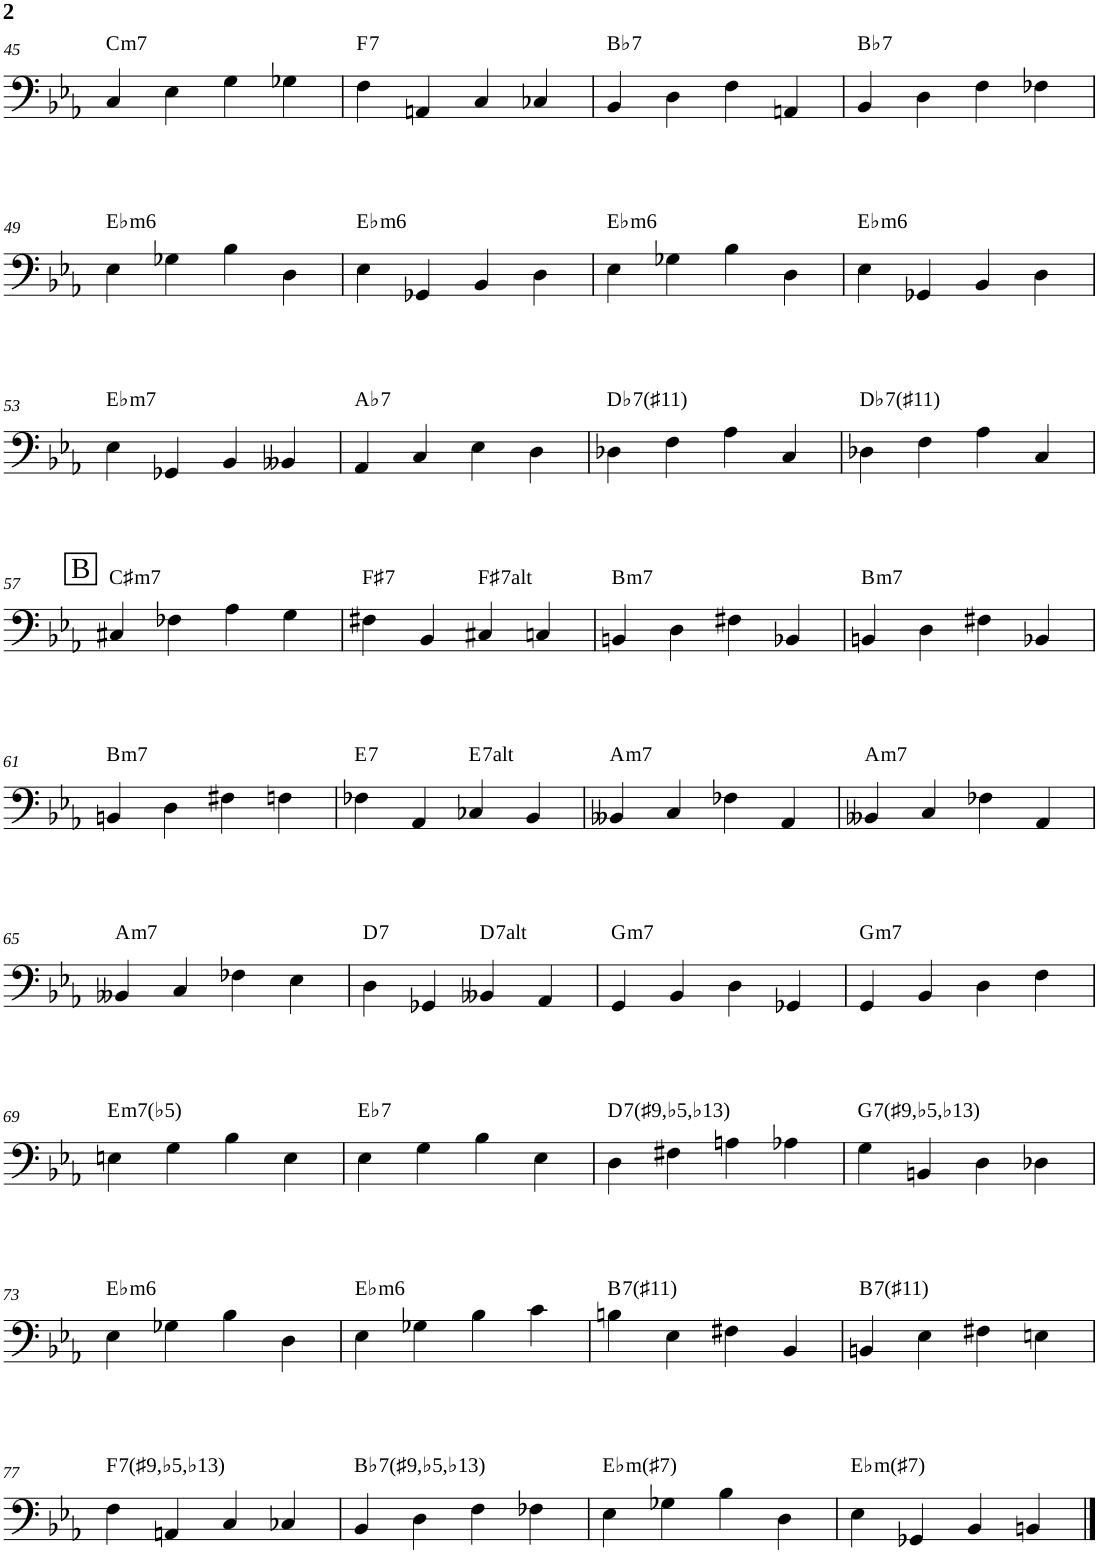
**kern	**harte
*part1	*part1
*staff1	*
*I"Fretless Electric Bass	*
*I'Frtl. El. B.	*
!!LO:PB:g=z
*clefF4	*
*Trd7c12	*
*k[b-e-a-]	*
*c:	*
*M4/4	*
=45	=45
!	!LO:H:kt=m7
4C/	C:min7
4E-\	.
4G\	.
4G-X\	.
=46	=46
!	!LO:H:kt=7
4F\	F:7
4AAn/	.
4C/	.
4C-X/	.
=47	=47
!	!LO:H:kt=7
4BB-/	Bb:7
4D\	.
4F\	.
4AAn/	.
=48	=48
!	!LO:H:kt=7
4BB-/	Bb:7
4D\	.
4F\	.
4F-X\	.
!!LO:LB:g=z
=49	=49
!	!LO:H:kt=m6
4E-\	Eb:min6
4G-X\	.
4B-\	.
4D\	.
=50	=50
!	!LO:H:kt=m6
4E-\	Eb:min6
4GG-X/	.
4BB-/	.
4D\	.
=51	=51
!	!LO:H:kt=m6
4E-\	Eb:min6
4G-X\	.
4B-\	.
4D\	.
=52	=52
!	!LO:H:kt=m6
4E-\	Eb:min6
4GG-X/	.
4BB-/	.
4D\	.
!!LO:LB:g=z
=53	=53
!	!LO:H:kt=m7
4E-\	Eb:min7
4GG-X/	.
4BB-/	.
4BB--X/	.
=54	=54
!	!LO:H:kt=7
4AA-/	Ab:7
4C/	.
4E-\	.
4D\	.
=55	=55
!	!LO:H:kt=7
4D-X\	Db:7(#11)
4F\	.
4A-\	.
4C/	.
=56	=56
!	!LO:H:kt=7
4D-X\	Db:7(#11)
4F\	.
4A-\	.
4C/	.
!!LO:LB:g=z
!!LO:REH:place=s1:a:cj:fs=14:t=B
=57	=57
!	!LO:H:kt=m7
4C#X/	C#:min7
4F-X\	.
4A-\	.
4G\	.
=58	=58
!	!LO:H:kt=7
4F#X\	F#:7
4BB-/	.
!	!LO:H:kt=7
4C#X/	F#:(3,b5,#5,b7,b9,#9)
4Cn/	.
=59	=59
!	!LO:H:kt=m7
4BBn/	B:min7
4D\	.
4F#X\	.
4BB-X/	.
=60	=60
!	!LO:H:kt=m7
4BBn/	B:min7
4D\	.
4F#X\	.
4BB-X/	.
!!LO:LB:g=z
=61	=61
!	!LO:H:kt=m7
4BBn/	B:min7
4D\	.
4F#X\	.
4Fn\	.
=62	=62
!	!LO:H:kt=7
4F-X\	E:7
4AA-/	.
!	!LO:H:kt=7
4C-X/	E:(3,b5,#5,b7,b9,#9)
4BB-/	.
=63	=63
!	!LO:H:kt=m7
4BB--X/	A:min7
4C/	.
4F-X\	.
4AA-/	.
=64	=64
!	!LO:H:kt=m7
4BB--X/	A:min7
4C/	.
4F-X\	.
4AA-/	.
!!LO:LB:g=z
=65	=65
!	!LO:H:kt=m7
4BB--X/	A:min7
4C/	.
4F-X\	.
4E-\	.
=66	=66
!	!LO:H:kt=7
4D\	D:7
4GG-X/	.
!	!LO:H:kt=7
4BB--X/	D:(3,b5,#5,b7,b9,#9)
4AA-/	.
=67	=67
!	!LO:H:kt=m7
4GG/	G:min7
4BB-/	.
4D\	.
4GG-X/	.
=68	=68
!	!LO:H:kt=m7
4GG/	G:min7
4BB-/	.
4D\	.
4F\	.
!!LO:LB:g=z
=69	=69
!	!LO:H:kt=m7(b5)
4En\	E:hdim7
4G\	.
4B-\	.
4E\	.
=70	=70
!	!LO:H:kt=7
4E-\	Eb:7
4G\	.
4B-\	.
4E-\	.
=71	=71
!	!LO:H:kt=7
4D\	D:(3,b5,b7,#9,b13)
4F#X\	.
4An\	.
4A-X\	.
=72	=72
!	!LO:H:kt=7
4G\	G:(3,b5,b7,#9,b13)
4BBn/	.
4D\	.
4D-X\	.
!!LO:LB:g=z
=73	=73
!	!LO:H:kt=m6
4E-\	Eb:min6
4G-X\	.
4B-\	.
4D\	.
=74	=74
!	!LO:H:kt=m6
4E-\	Eb:min6
4G-X\	.
4B-\	.
4c\	.
=75	=75
!	!LO:H:kt=7
4Bn\	B:7(#11)
4E-\	.
4F#X\	.
4BB-/	.
=76	=76
!	!LO:H:kt=7
4BBn/	B:7(#11)
4E-\	.
4F#X\	.
4En\	.
!!LO:LB:g=z
=77	=77
!	!LO:H:kt=7
4F\	F:(3,b5,b7,#9,b13)
4AAn/	.
4C/	.
4C-X/	.
=78	=78
!	!LO:H:kt=7
4BB-/	Bb:(3,b5,b7,#9,b13)
4D\	.
4F\	.
4F-X\	.
=79	=79
!	!LO:H:kt=m
4E-\	Eb:min(#7)
4G-X\	.
4B-\	.
4D\	.
=80	=80
!	!LO:H:kt=m
4E-\	Eb:min(#7)
4GG-X/	.
4BB-/	.
4BBn/	.
==	==
*-	*-
